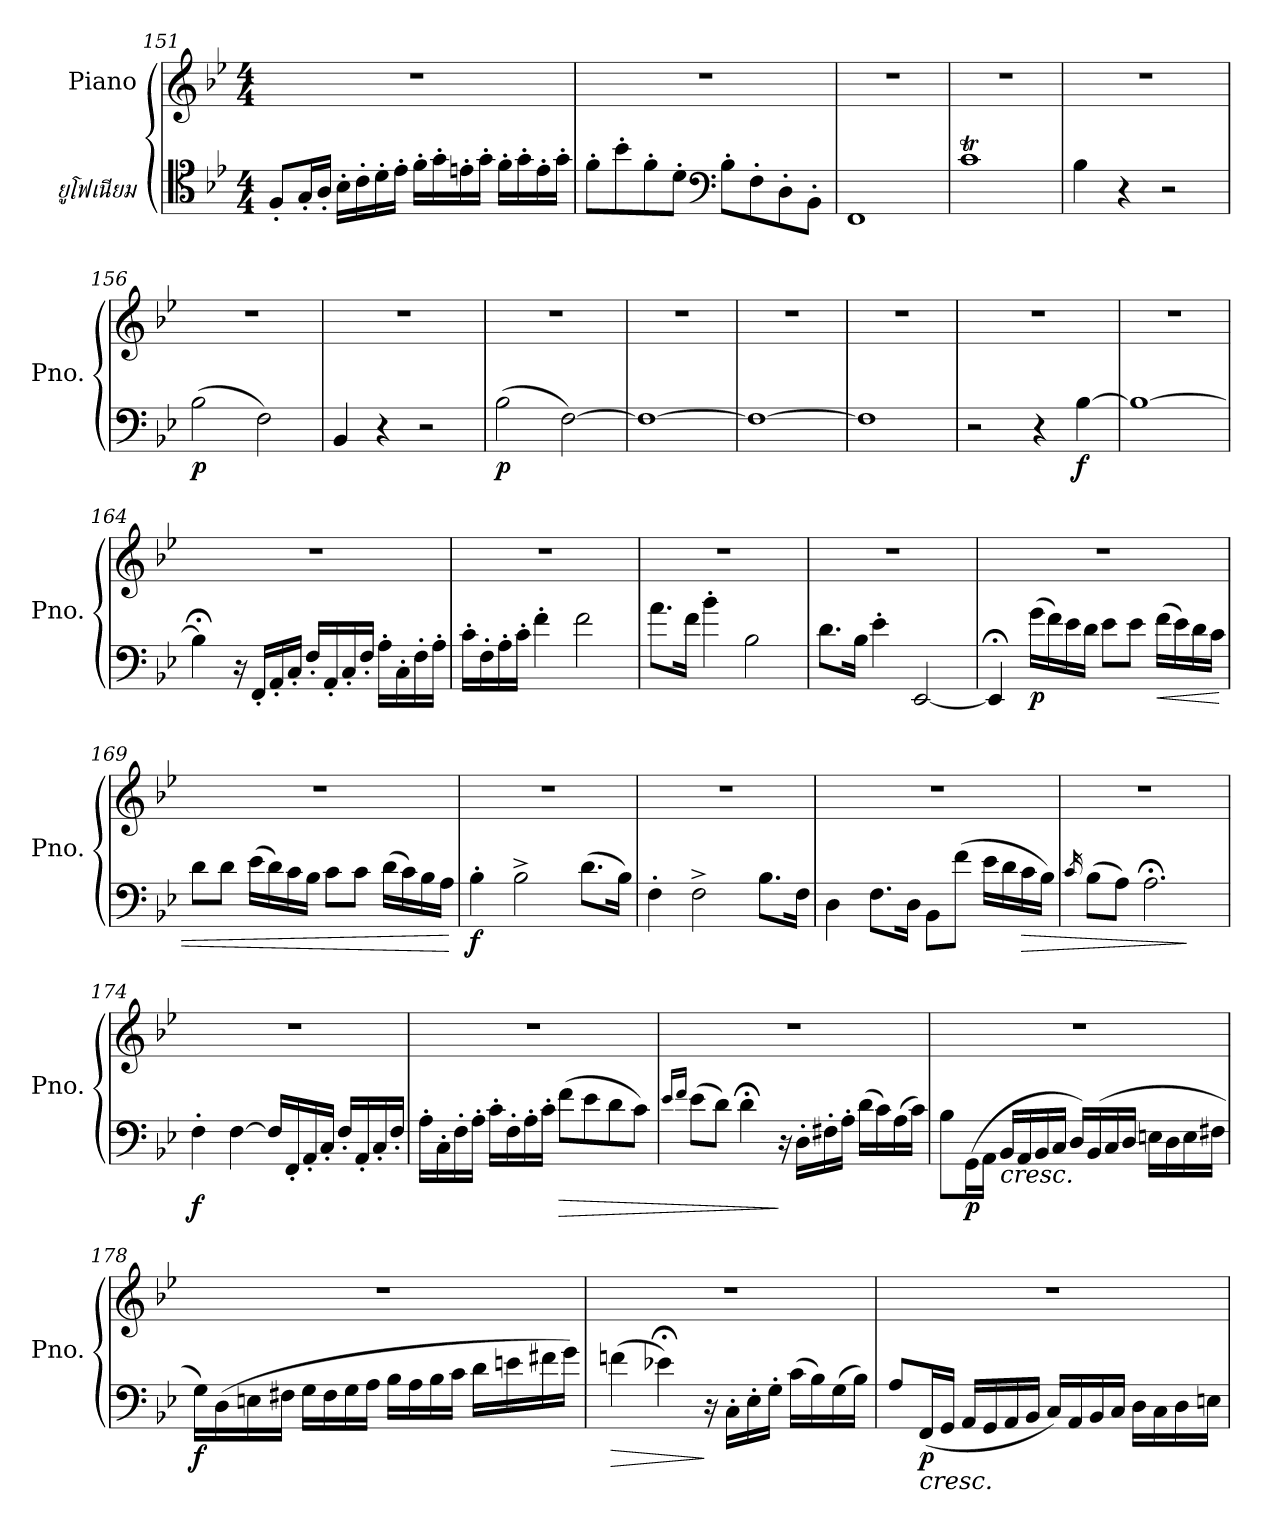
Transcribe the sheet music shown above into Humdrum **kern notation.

**kern	**dynam	**kern
*part2	*part2	*part1
*staff2	*staff2	*staff1
*I"ยูโฟเนียม	*	*I"Piano
*	*	*I'Pno.
!!LO:LB:g=z
*clefC4	*	*clefG2
*k[b-e-]	*	*k[b-e-]
*M4/4	*	*M4/4
=151	=151	=151
8F'/L	.	1r
16G'/L	.	.
16A'/JJ	.	.
16B-'\LL	.	.
16c'\	.	.
16d'\	.	.
16e-'\JJ	.	.
16f'\LL	.	.
16g'\	.	.
16en'\	.	.
16g'\JJ	.	.
16f'\LL	.	.
16g'\	.	.
16e'\	.	.
16g'\JJ	.	.
=152	=152	=152
8f'\L	.	1r
8b-'\	.	.
8f'\	.	.
8d'\J	.	.
*clefF4	*	*
8B-'\L	.	.
8F'\	.	.
8D'\	.	.
8BB-'\J	.	.
=153	=153	=153
1FF	.	1r
=154	=154	=154
1cT	.	1r
=155	=155	=155
4B-\	.	1r
4r	.	.
2r	.	.
=156	=156	=156
!	!LO:DY:b	!
(>2B-\	p	1r
2F\)	.	.
=157	=157	=157
4BB-/	.	1r
4r	.	.
2r	.	.
!!LO:LB:g=z
=158	=158	=158
!	!LO:DY:b	!
(>2B-\	p	1r
[2F\)	.	.
=159	=159	=159
1F_	.	1r
=160	=160	=160
1F_	.	1r
=161	=161	=161
1F]	.	1r
=162	=162	=162
2r	.	1r
4r	.	.
!	!LO:DY:b	!
[4B-\	f	.
=163	=163	=163
1B-_	.	1r
=164	=164	=164
4B-;<\]	.	1r
16r	.	.
16FF'/LL	.	.
16AA'/	.	.
16C'/JJ	.	.
16F'/LL	.	.
16AA'/	.	.
16C'/	.	.
16F'/JJ	.	.
16A'\LL	.	.
16C'\	.	.
16F'\	.	.
16A'\JJ	.	.
=165	=165	=165
16c'\LL	.	1r
16F'\	.	.
16A'\	.	.
16c'\JJ	.	.
4f'\	.	.
2f\	.	.
=166	=166	=166
8.a\L	.	1r
16f\Jk	.	.
4b-'\	.	.
2B-\	.	.
!!LO:LB:g=z
=167	=167	=167
8.d\L	.	1r
16B-\Jk	.	.
4e-'\	.	.
[2EE-/	.	.
=168	=168	=168
4EE-;</]	.	1r
!	!LO:DY:b	!
(>16g\LL	p	.
16f\)	.	.
16e-\	.	.
16d\JJ	.	.
8e-\L	.	.
8e-\J	.	.
!	!LO:HP:b	!
(>16f\LL	<	.
16e-\)	.	.
16d\	.	.
16c\JJ	.	.
=169	=169	=169
8d\L	.	1r
8d\J	.	.
(>16e-\LL	.	.
16d\)	.	.
16c\	.	.
16B-\JJ	.	.
8c\L	.	.
8c\J	.	.
(>16d\LL	.	.
16c\)	.	.
16B-\	.	.
16A\JJ	.	.
.	[	.
=170	=170	=170
!	!LO:DY:b	!
4B-'\	f	1r
2B-^\	.	.
(>8.d\L	.	.
16B-\Jk)	.	.
!!LO:LB:g=z
=171	=171	=171
4F'\	.	1r
2F^\	.	.
8.B-\L	.	.
16F\Jk	.	.
=172	=172	=172
4D\	.	1r
8.F\L	.	.
16D\Jk	.	.
8BB-\L	.	.
(>8f\J	.	.
16e-\LL	.	.
16d\	.	.
!	!LO:HP:b	!
16c\	>	.
16B-\JJ)	.	.
=173	=173	=173
16qc/	.	.
(>8B-\L	.	1r
8A\J)	.	.
2.A;<\	.	.
.	]	.
=174	=174	=174
!	!LO:DY:b	!
4F'\	f	1r
[4F\	.	.
16F/LL]	.	.
16FF'/	.	.
16AA'/	.	.
16C'/JJ	.	.
16F'/LL	.	.
16AA'/	.	.
16C'/	.	.
16F'/JJ	.	.
!!LO:LB:g=z
=175	=175	=175
16A'\LL	.	1r
16C'\	.	.
16F'\	.	.
16A'\JJ	.	.
16c'\LL	.	.
16F'\	.	.
16A'\	.	.
16c'\JJ	.	.
!	!LO:HP:b	!
(>8f\L	>	.
8e-\	.	.
8d\	.	.
8c\J)	.	.
=176	=176	=176
16qe-/LL	.	.
16qf/JJ	.	.
(>8e-\L	.	1r
8d\J)	.	.
4d;<\	.	.
16r	]	.
16D'\LL	.	.
16F#X'\	.	.
16A'\JJ	.	.
(>16d\LL	.	.
16c\)	.	.
(>16A\	.	.
16c\JJ)	.	.
=177	=177	=177
8B-\L	.	1r
!	!LO:DY:b	!
(>16GG\L	p	.
16AA\JJ	.	.
!LO:TX:b:i:t=cresc.	!	!
16BB-/LL	.	.
16AA/	.	.
16BB-/	.	.
16C/JJ	.	.
16D/LL)	.	.
(>16BB-/	.	.
16C/	.	.
16D/JJ	.	.
16En\LL	.	.
16D\	.	.
16E\	.	.
16F#X\JJ	.	.
!!LO:LB:g=z
=178	=178	=178
!	!LO:DY:b	!
16G\LL)	f	1r
(>16D\	.	.
16En\	.	.
16F#X\JJ	.	.
16G\LL	.	.
16F#\	.	.
16G\	.	.
16A\JJ	.	.
16B-\LL	.	.
16A\	.	.
16B-\	.	.
16c\JJ	.	.
16d\LL	.	.
16en\	.	.
16f#X\	.	.
16g\JJ)	.	.
=179	=179	=179
!	!LO:HP:b	!
(>4fn\	>	1r
4e-X;<\)	.	.
16r	]	.
16C'\LL	.	.
16E-'\	.	.
16G'\JJ	.	.
(>16c\LL	.	.
16B-\)	.	.
(>16G\	.	.
16B-\JJ)	.	.
!!LO:LB:g=z
=180	=180	=180
8A/L	.	1r
!LO:TX:b:i:t=cresc.	!	!
!	!LO:DY:b	!
(<16FF/L	p	.
16GG/JJ	.	.
16AA/LL	.	.
16GG/	.	.
16AA/	.	.
16BB-/JJ	.	.
16C/LL)	.	.
16AA/	.	.
16BB-/	.	.
16C/JJ	.	.
16D\LL	.	.
16C\	.	.
16D\	.	.
16En\JJ	.	.
=	=	=
*-	*-	*-
